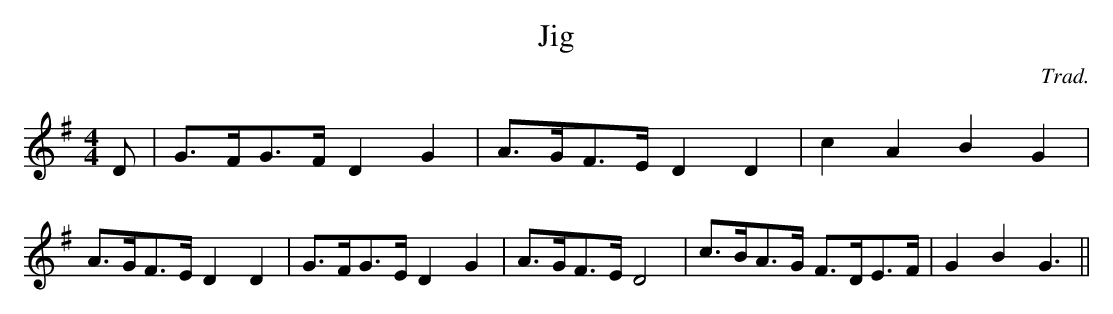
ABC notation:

X:1
T:Jig
C:Trad.
M:4/4
K:G
L:1/8
D | G>FG>F D2 G2 | A>GF>E D2 D2 | c2 A2  B2 G2  | A>GF>E D2 D2 |\
G>FG>E D2 G2 | A>GF>E D4    | c>BA>G F>DE>F | G2 B2  G3    ||
